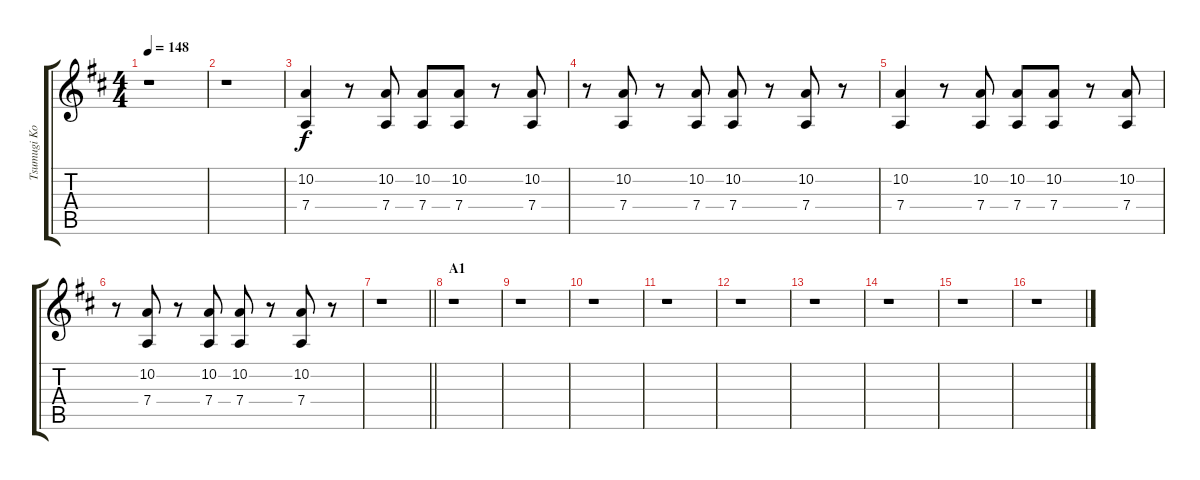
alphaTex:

\track ("Tsumugi Kotobuki II" "Tsumugi Ko") {instrument lead1square}
\staff {score tabs}
\tuning (E4 B3 G3 D3 A2 E2) {hide}
\ts (4 4)
\tempo 148
\clef g2
\ks d
r.1{dy f} |
r.1 |
(10.2 7.4).4{volume 10 instrument reedorgan} r.8 (10.2 7.4).8 (10.2 7.4).8 (10.2 7.4).8 r.8 (10.2 7.4).8 |
r.8 (10.2 7.4).8 r.8 (10.2 7.4).8 (10.2 7.4).8 r.8 (10.2 7.4).8 r.8 |
(10.2 7.4).4 r.8 (10.2 7.4).8 (10.2 7.4).8 (10.2 7.4).8 r.8 (10.2 7.4).8 |
r.8 (10.2 7.4).8 r.8 (10.2 7.4).8 (10.2 7.4).8 r.8 (10.2 7.4).8 r.8 |
\barLineRight lightlight
r.1 |
\section ("" "A1")
r.1 |
r.1 |
r.1 |
r.1 |
r.1 |
r.1 |
r.1 |
r.1 |
r.1
